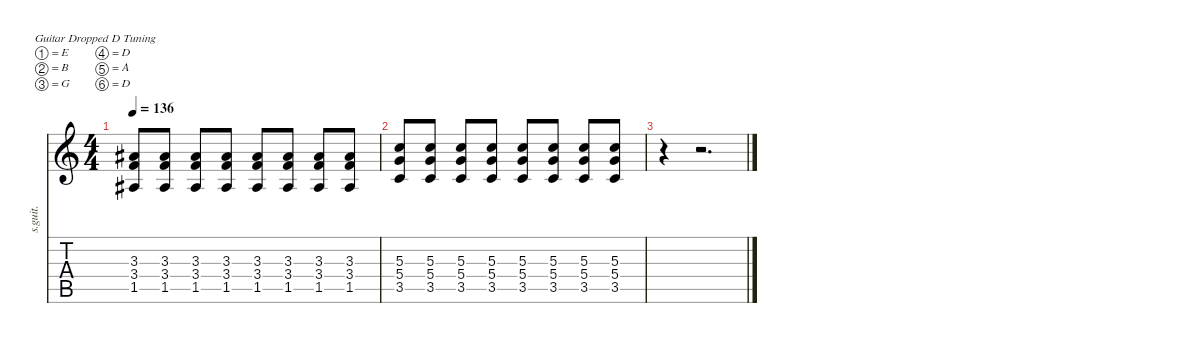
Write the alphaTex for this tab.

\defaultSystemsLayout 4
\hideDynamics
\bracketExtendMode nobrackets
\track ("Taylor York - Rhythm" "s.guit.") {instrument distortionguitar}
\staff {score tabs}
\tuning (E4 B3 G3 D3 A2 D2)
\ts (4 4)
\tempo 136
\clef g2
\ks c
(3.3{acc #} 3.4 1.5{acc #}).8{lyrics (0 "") lyrics (1 "") lyrics (2 "") lyrics (3 "") lyrics (4 "") dy f} (3.3{acc #} 3.4 1.5{acc #}).8{lyrics (0 "") lyrics (1 "") lyrics (2 "") lyrics (3 "") lyrics (4 "")} (3.3{acc #} 3.4 1.5{acc #}).8{lyrics (0 "") lyrics (1 "") lyrics (2 "") lyrics (3 "") lyrics (4 "")} (3.3{acc #} 3.4 1.5{acc #}).8{lyrics (0 "") lyrics (1 "") lyrics (2 "") lyrics (3 "") lyrics (4 "")} (3.3{acc #} 3.4 1.5{acc #}).8{lyrics (0 "") lyrics (1 "") lyrics (2 "") lyrics (3 "") lyrics (4 "")} (3.3{acc #} 3.4 1.5{acc #}).8{lyrics (0 "") lyrics (1 "") lyrics (2 "") lyrics (3 "") lyrics (4 "")} (3.3{acc #} 3.4 1.5{acc #}).8{lyrics (0 "") lyrics (1 "") lyrics (2 "") lyrics (3 "") lyrics (4 "")} (3.3{acc #} 3.4 1.5{acc #}).8{lyrics (0 "") lyrics (1 "") lyrics (2 "") lyrics (3 "") lyrics (4 "")} |
(5.3 5.4 3.5).8{lyrics (0 "") lyrics (1 "") lyrics (2 "") lyrics (3 "") lyrics (4 "")} (5.3 5.4 3.5).8{lyrics (0 "") lyrics (1 "") lyrics (2 "") lyrics (3 "") lyrics (4 "")} (5.3 5.4 3.5).8{lyrics (0 "") lyrics (1 "") lyrics (2 "") lyrics (3 "") lyrics (4 "")} (5.3 5.4 3.5).8{lyrics (0 "") lyrics (1 "") lyrics (2 "") lyrics (3 "") lyrics (4 "")} (5.3 5.4 3.5).8{lyrics (0 "") lyrics (1 "") lyrics (2 "") lyrics (3 "") lyrics (4 "")} (5.3 5.4 3.5).8{lyrics (0 "") lyrics (1 "") lyrics (2 "") lyrics (3 "") lyrics (4 "")} (5.3 5.4 3.5).8{lyrics (0 "") lyrics (1 "") lyrics (2 "") lyrics (3 "") lyrics (4 "")} (5.3 5.4 3.5).8{lyrics (0 "") lyrics (1 "") lyrics (2 "") lyrics (3 "") lyrics (4 "")} |
r.4 r.2{d}
